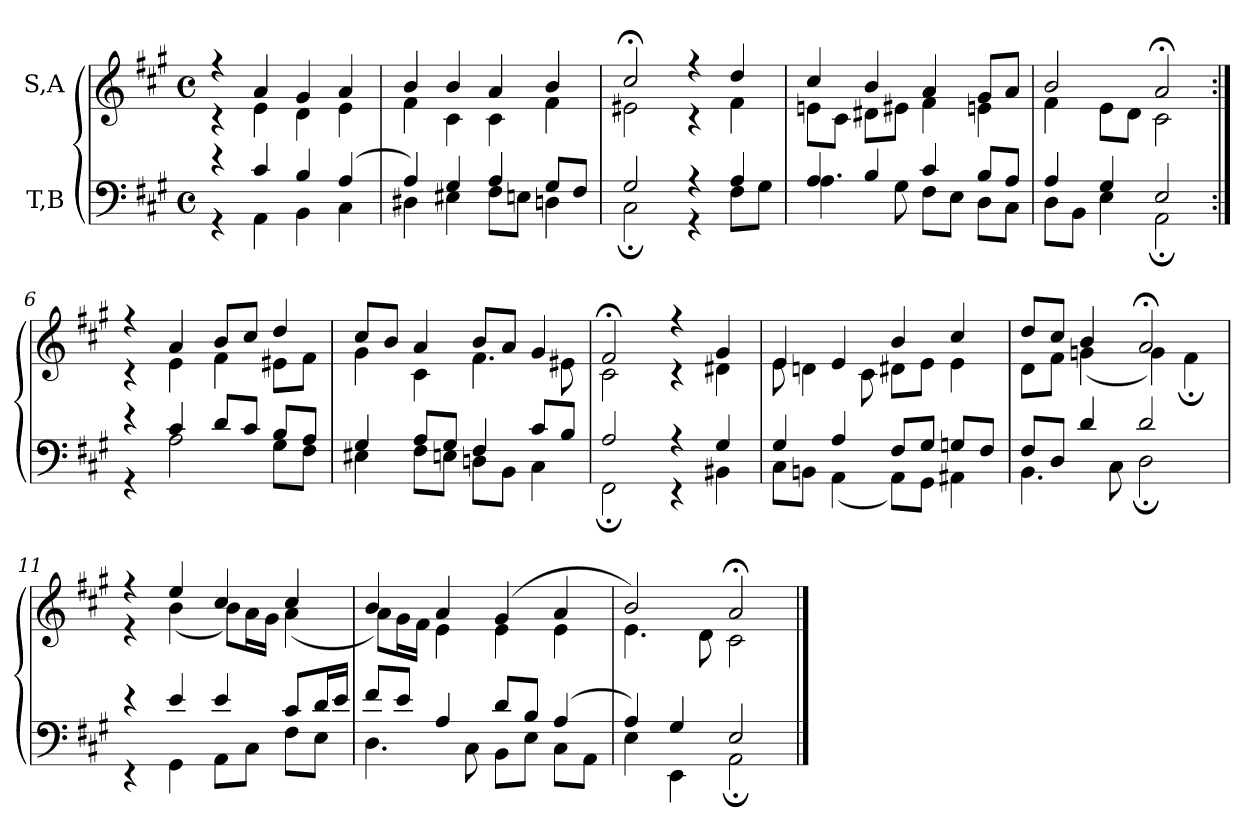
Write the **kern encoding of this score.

**kern	**kern
*part2	*part1
*staff2	*staff1
*I"T,B	*I"S,A
*clefF4	*clefG2
*k[f#c#g#]	*k[f#c#g#]
*M4/4	*M4/4
*met(c)	*met(c)
=1	=1
*^	*^
4r	4r	4r	4r
4c#	4AA	4a	4e
4B	4BB	4g#	4d
(>4A	4C#	4a	4e
=2	=2	=2	=2
4A)	4D#X	4b	4f#
4G#	4E#X	4b	4c#
4A	8F#L	4a	4c#
.	8EnJ	.	.
8G#L	4Dn	4b	4f#
8F#J	.	.	.
=3	=3	=3	=3
2G#	2C#;	2cc#;<	2e#X
4r	4r	4r	4r
4A	8F#L	4dd	4f#
.	8G#J	.	.
=4	=4	=4	=4
4A	4.A	4cc#	8enL
.	.	.	8c#J
4B	.	4b	8d#XL
.	8G#	.	8e#XJ
4c#	8F#L	4a	4f#
.	8EJ	.	.
8BL	8DL	8g#L	4en
8AJ	8C#J	8aJ	.
=5	=5	=5	=5
4A	8DL	2b	4f#
.	8BBJ	.	.
4G#	4E	.	8eL
.	.	.	8dJ
2E	2AA;	2a;<	2c#
=6:|!	=6:|!	=6:|!	=6:|!
4r	4r	4r	4r
4c#	2A	4a	4e
8dL	.	8bL	4f#
8c#J	.	8cc#J	.
8BL	8G#L	4dd	8e#XL
8AJ	8F#J	.	8f#J
=7	=7	=7	=7
4G#	4E#X	8cc#L	4g#
.	.	8bJ	.
8AL	8F#L	4a	4c#
8G#J	8EnJ	.	.
4F#	8DnL	8bL	4.f#
.	8BBJ	8aJ	.
8c#L	4C#	4g#	.
8BJ	.	.	8e#X
=8	=8	=8	=8
2A	2FF#;	2f#;<	2c#
4r	4r	4r	4r
4G#	4BB#X	4g#	4d#X
=9	=9	=9	=9
4G#	8C#L	4e	8e
.	8BBnJ	.	4dn
4A	(<4AA	4e	.
.	.	.	8c#
8F#L	8AAL)	4b	8d#XL
8G#J	8GG#J	.	8eJ
8GnL	4AA#X	4cc#	4e
8F#J	.	.	.
=10	=10	=10	=10
8F#L	4.BB	8ddL	8dL
8DJ	.	8cc#J	8f#J
4d	.	4b	(<4gn
.	8C#	.	.
2d	2D;	2a;<	4g)
.	.	.	4f#;
=11	=11	=11	=11
4r	4r	4r	4r
4e	4GG#	4ee	(<4b
4e	8AAL	4cc#	8bL)
.	8C#J	.	16aL
.	.	.	16g#JJ
8c#L	8F#L	4cc#	(<4a
16dL	8EJ	.	.
16eJJ	.	.	.
=12	=12	=12	=12
8f#L	4.D	4b	8aL)
8eJ	.	.	16g#L
.	.	.	16f#JJ
4A	.	4a	4e
.	8C#	.	.
8dL	8BBL	(>4g#	4e
8BJ	8EJ	.	.
(>4A	8C#L	4a	4e
.	8AAJ	.	.
=13	=13	=13	=13
4A)	4E	2b)	4.e
4G#	4EE	.	.
.	.	.	8d
2E	2AA;	2a;<	2c#
*v	*v	*	*
*	*v	*v
==	==
*-	*-
